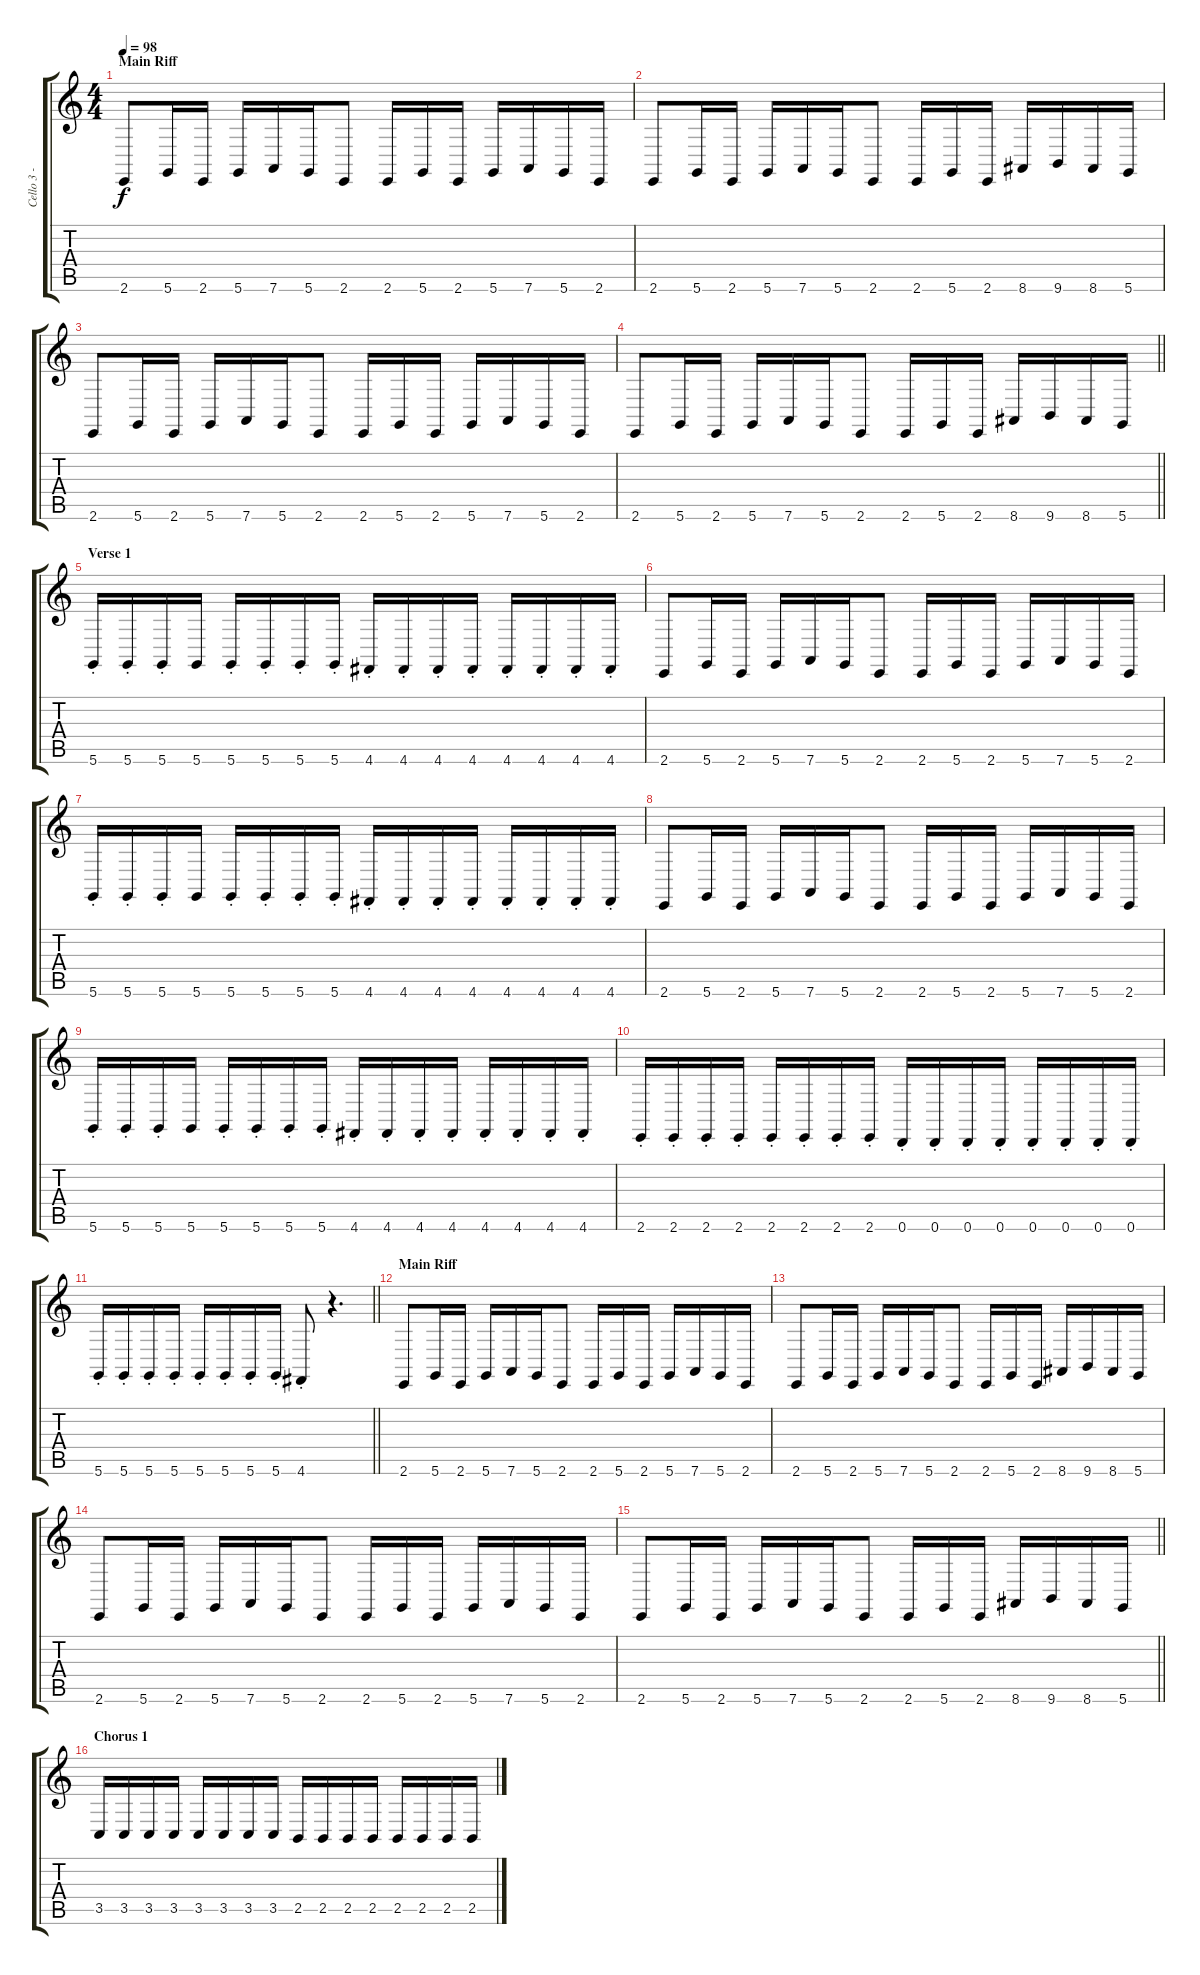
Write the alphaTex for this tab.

\track ("Cello 3 - Paavo" "Cello 3 - ") {instrument cello}
\staff {score tabs}
\tuning (E4 B3 G3 D3 A2 D2) {hide}
\ts (4 4)
\section ("" "Main Riff")
\tempo 98
\clef g2
\ks c
2.6.8{dy f instrument electricbassfinger} 5.6.16 2.6.16 5.6.16 7.6.16 5.6.16 2.6.8 2.6.16 5.6.16 2.6.16 5.6.16 7.6.16 5.6.16 2.6.16 |
2.6.8 5.6.16 2.6.16 5.6.16 7.6.16 5.6.16 2.6.8 2.6.16 5.6.16 2.6.16 8.6.16 9.6.16 8.6.16 5.6.16 |
2.6.8 5.6.16 2.6.16 5.6.16 7.6.16 5.6.16 2.6.8 2.6.16 5.6.16 2.6.16 5.6.16 7.6.16 5.6.16 2.6.16 |
\barLineRight lightlight
2.6.8 5.6.16 2.6.16 5.6.16 7.6.16 5.6.16 2.6.8 2.6.16 5.6.16 2.6.16 8.6.16 9.6.16 8.6.16 5.6.16 |
\section ("" "Verse 1")
5.6{st}.16{balance 5} 5.6{st}.16 5.6{st}.16 5.6.16 5.6{st}.16 5.6{st}.16 5.6{st}.16 5.6{st}.16 4.6{st}.16 4.6{st}.16 4.6{st}.16 4.6{st}.16 4.6{st}.16 4.6{st}.16 4.6{st}.16 4.6{st}.16 |
2.6.8{balance 8} 5.6.16 2.6.16 5.6.16 7.6.16 5.6.16 2.6.8 2.6.16 5.6.16 2.6.16 5.6.16 7.6.16 5.6.16 2.6.16 |
5.6{st}.16{balance 5} 5.6{st}.16 5.6{st}.16 5.6.16 5.6{st}.16 5.6{st}.16 5.6{st}.16 5.6{st}.16 4.6{st}.16 4.6{st}.16 4.6{st}.16 4.6{st}.16 4.6{st}.16 4.6{st}.16 4.6{st}.16 4.6{st}.16 |
2.6.8{balance 8} 5.6.16 2.6.16 5.6.16 7.6.16 5.6.16 2.6.8 2.6.16 5.6.16 2.6.16 5.6.16 7.6.16 5.6.16 2.6.16 |
5.6{st}.16{balance 5} 5.6{st}.16 5.6{st}.16 5.6.16 5.6{st}.16 5.6{st}.16 5.6{st}.16 5.6{st}.16 4.6{st}.16 4.6{st}.16 4.6{st}.16 4.6{st}.16 4.6{st}.16 4.6{st}.16 4.6{st}.16 4.6{st}.16 |
2.6{st}.16 2.6{st}.16 2.6{st}.16 2.6{st}.16 2.6{st}.16 2.6{st}.16 2.6{st}.16 2.6{st}.16 0.6{st}.16 0.6{st}.16 0.6{st}.16 0.6{st}.16 0.6{st}.16 0.6{st}.16 0.6{st}.16 0.6{st}.16 |
\barLineRight lightlight
5.6{st}.16 5.6{st}.16 5.6{st}.16 5.6{st}.16 5.6{st}.16 5.6{st}.16 5.6{st}.16 5.6{st}.16 4.6{st}.8 r.4{d} |
\section ("" "Main Riff")
2.6.8{balance 8} 5.6.16 2.6.16 5.6.16 7.6.16 5.6.16 2.6.8 2.6.16 5.6.16 2.6.16 5.6.16 7.6.16 5.6.16 2.6.16 |
2.6.8 5.6.16 2.6.16 5.6.16 7.6.16 5.6.16 2.6.8 2.6.16 5.6.16 2.6.16 8.6.16 9.6.16 8.6.16 5.6.16 |
2.6.8 5.6.16 2.6.16 5.6.16 7.6.16 5.6.16 2.6.8 2.6.16 5.6.16 2.6.16 5.6.16 7.6.16 5.6.16 2.6.16 |
\barLineRight lightlight
2.6.8 5.6.16 2.6.16 5.6.16 7.6.16 5.6.16 2.6.8 2.6.16 5.6.16 2.6.16 8.6.16 9.6.16 8.6.16 5.6.16 |
\section ("" "Chorus 1")
3.5.16{balance 5} 3.5.16 3.5.16 3.5.16 3.5.16 3.5.16 3.5.16 3.5.16 2.5.16 2.5.16 2.5.16 2.5.16 2.5.16 2.5.16 2.5.16 2.5.16
